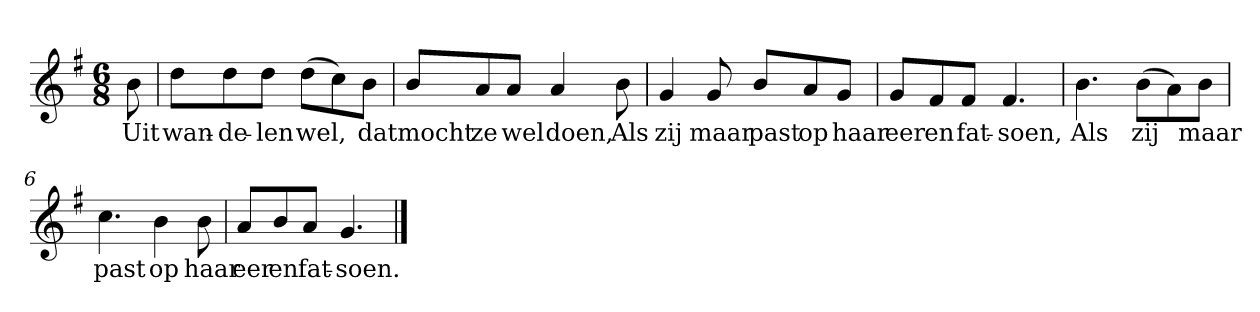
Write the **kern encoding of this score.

**kern	**text
*part1	*part1
*staff1	*staff1
*clefG2	*
*k[f#]	*
*G:	*
*M6/8	*
*MM120	*
=	=
8b	Uit
=1	=1
8dd\L	wan-
8dd\	-de-
8dd\J	-len
(8dd\L	wel,
8cc\)	.
8b\J	dat
=2	=2
8b/L	mocht
8a/	ze
8a/J	wel
4a	doen,
8b	Als
=3	=3
4g	zij
8g	maar
8b/L	past
8a/	op
8g/J	haar
=4	=4
8g/L	eer
8f#/	en
8f#/J	fat-
4.f#	-soen,
=5	=5
4.b	Als
(8b\L	zij
8a\)	.
8b\J	maar
=6	=6
4.cc	past
4b	op
8b	haar
=7	=7
8a/L	eer
8b/	en
8a/J	fat-
4.g	-soen.
==	==
*-	*-
